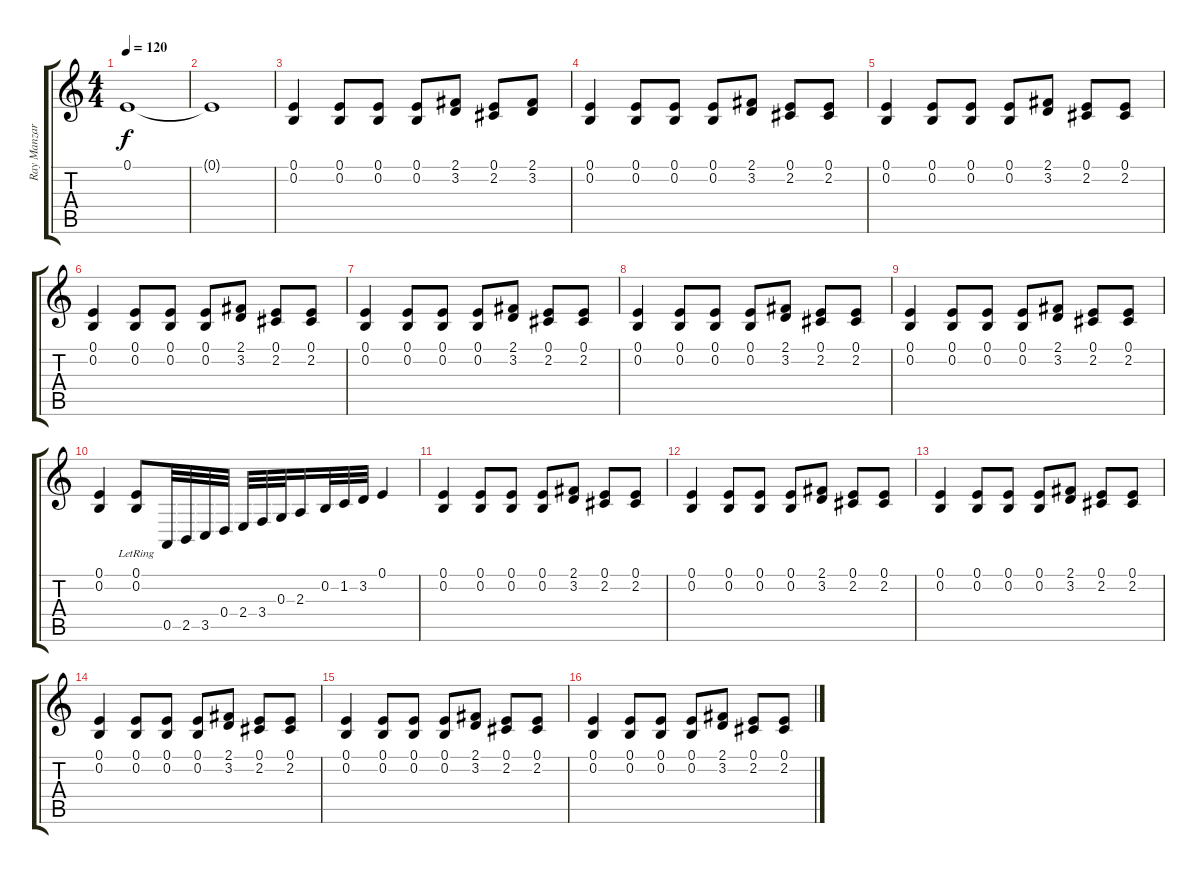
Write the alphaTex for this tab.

\track ("Ray Manzarek" "Ray Manzar") {instrument churchorgan}
\staff {score tabs}
\tuning (E4 B3 G3 D3 A2 E2) {hide}
\ts (4 4)
\tempo 120
\clef g2
\ks c
0.1{t}.1{dy f} |
0.1{t}.1 |
(0.1 0.2).4{volume 16} (0.1 0.2).8 (0.1 0.2).8 (0.1 0.2).8 (2.1 3.2).8 (0.1 2.2).8 (2.1 3.2).8 |
(0.1 0.2).4 (0.1 0.2).8 (0.1 0.2).8 (0.1 0.2).8 (2.1 3.2).8 (0.1 2.2).8 (0.1 2.2).8 |
(0.1 0.2).4 (0.1 0.2).8 (0.1 0.2).8 (0.1 0.2).8 (2.1 3.2).8 (0.1 2.2).8 (0.1 2.2).8 |
(0.1 0.2).4 (0.1 0.2).8 (0.1 0.2).8 (0.1 0.2).8 (2.1 3.2).8 (0.1 2.2).8 (0.1 2.2).8 |
(0.1 0.2).4 (0.1 0.2).8 (0.1 0.2).8 (0.1 0.2).8 (2.1 3.2).8 (0.1 2.2).8 (0.1 2.2).8 |
(0.1 0.2).4 (0.1 0.2).8 (0.1 0.2).8 (0.1 0.2).8 (2.1 3.2).8 (0.1 2.2).8 (0.1 2.2).8 |
(0.1 0.2).4 (0.1 0.2).8 (0.1 0.2).8 (0.1 0.2).8 (2.1 3.2).8 (0.1 2.2).8 (0.1 2.2).8 |
(0.1 0.2).4 (0.1{lr} 0.2{lr}).8 0.5.32 2.5.32 3.5.32 0.4.32 2.4.32 3.4.32 0.3.32 2.3.16 0.2.32 1.2.32 3.2.32 0.1.4 |
(0.1 0.2).4 (0.1 0.2).8 (0.1 0.2).8 (0.1 0.2).8 (2.1 3.2).8 (0.1 2.2).8 (0.1 2.2).8 |
(0.1 0.2).4 (0.1 0.2).8 (0.1 0.2).8 (0.1 0.2).8 (2.1 3.2).8 (0.1 2.2).8 (0.1 2.2).8 |
(0.1 0.2).4 (0.1 0.2).8 (0.1 0.2).8 (0.1 0.2).8 (2.1 3.2).8 (0.1 2.2).8 (0.1 2.2).8 |
(0.1 0.2).4 (0.1 0.2).8 (0.1 0.2).8 (0.1 0.2).8 (2.1 3.2).8 (0.1 2.2).8 (0.1 2.2).8 |
(0.1 0.2).4 (0.1 0.2).8 (0.1 0.2).8 (0.1 0.2).8 (2.1 3.2).8 (0.1 2.2).8 (0.1 2.2).8 |
(0.1 0.2).4 (0.1 0.2).8 (0.1 0.2).8 (0.1 0.2).8 (2.1 3.2).8 (0.1 2.2).8 (0.1 2.2).8
